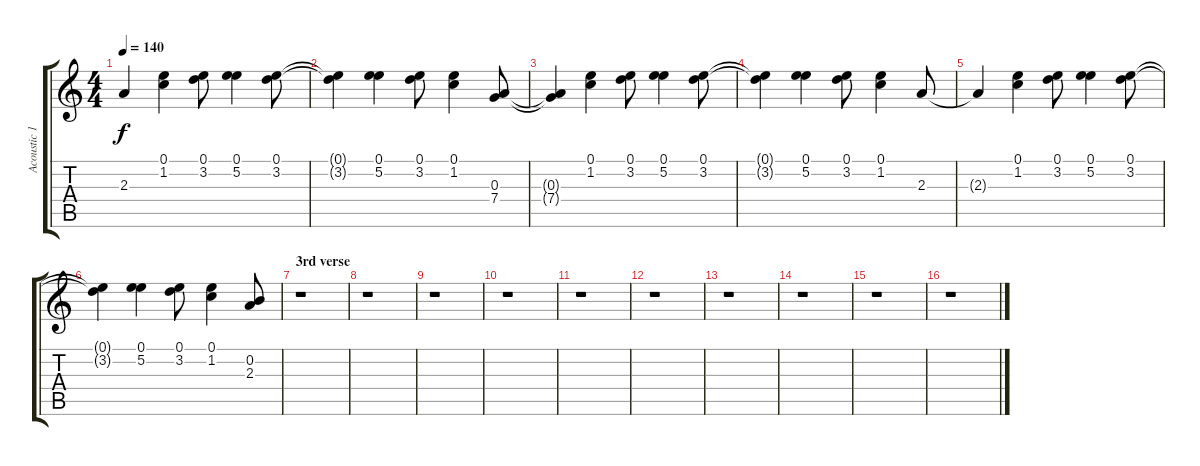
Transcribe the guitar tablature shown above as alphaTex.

\track ("Acoustic 1" "Acoustic 1") {instrument acousticguitarsteel}
\staff {score tabs}
\tuning (E4 B3 G3 D3 A2 E2) {hide}
\ts (4 4)
\tempo 140
\clef g2
\ks c
2.3{t}.4{dy f} (0.1 1.2).4 (0.1 3.2).8 (0.1 5.2).4 (0.1 3.2).8 |
(0.1{t} 3.2{t}).4 (0.1 5.2).4 (0.1 3.2).8 (0.1 1.2).4 (0.3 7.4).8 |
(0.3{t} 7.4{t}).4 (0.1 1.2).4 (0.1 3.2).8 (0.1 5.2).4 (0.1 3.2).8 |
(0.1{t} 3.2{t}).4 (0.1 5.2).4 (0.1 3.2).8 (0.1 1.2).4 2.3.8 |
2.3{t}.4 (0.1 1.2).4 (0.1 3.2).8 (0.1 5.2).4 (0.1 3.2).8 |
(0.1{t} 3.2{t}).4 (0.1 5.2).4 (0.1 3.2).8 (0.1 1.2).4 (0.2 2.3).8 |
\section ("" "3rd verse")
r.1 |
r.1 |
r.1 |
r.1 |
r.1 |
r.1 |
r.1 |
r.1 |
r.1 |
r.1
